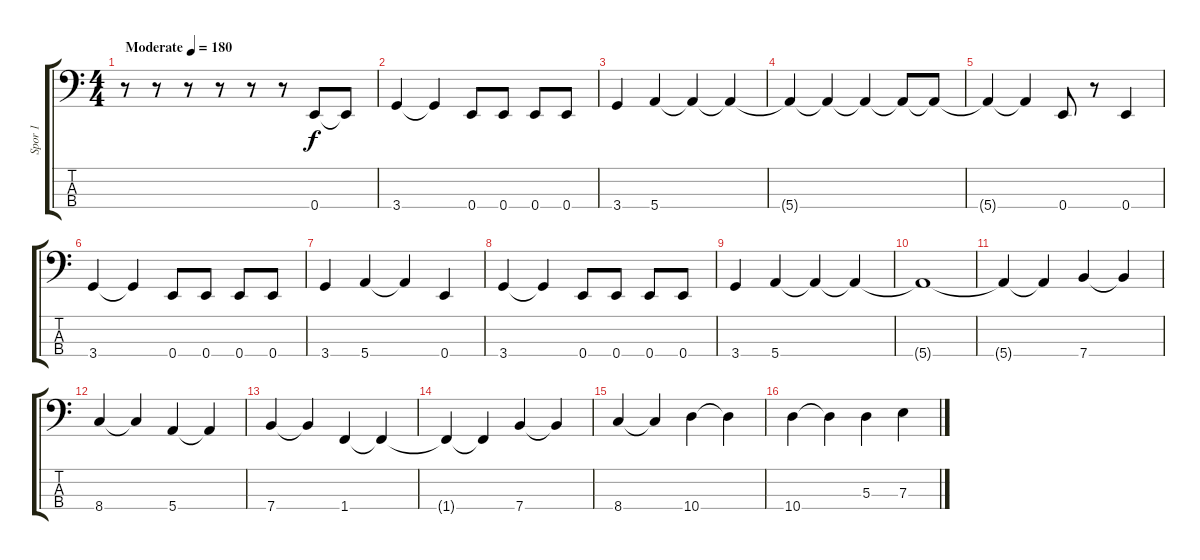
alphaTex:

\track ("Spor 1" "Spor 1") {instrument electricbassfinger}
\staff {score tabs}
\tuning (G2 D2 A1 E1) {hide}
\ts (4 4)
\tempo (180 "Moderate")
\clef f4
\ks c
r.8{dy f instrument electricbassfinger} r.8 r.8 r.8 r.8 r.8 0.4.8 0.4{t}.8 |
3.4.4 3.4{t}.4 0.4.8 0.4.8 0.4.8 0.4.8 |
3.4.4 5.4.4 5.4{t}.4 5.4{t}.4 |
5.4{t}.4 5.4{t}.4 5.4{t}.4 5.4{t}.8 5.4{t}.8 |
5.4{t}.4 5.4{t}.4 0.4.8 r.8 0.4.4 |
3.4.4 3.4{t}.4 0.4.8 0.4.8 0.4.8 0.4.8 |
3.4.4 5.4.4 5.4{t}.4 0.4.4 |
3.4.4 3.4{t}.4 0.4.8 0.4.8 0.4.8 0.4.8 |
3.4.4 5.4.4 5.4{t}.4 5.4{t}.4 |
5.4{t}.1 |
5.4{t}.4 5.4{t}.4 7.4.4 7.4{t}.4 |
8.4.4 8.4{t}.4 5.4.4 5.4{t}.4 |
7.4.4 7.4{t}.4 1.4.4 1.4{t}.4 |
1.4{t}.4 1.4{t}.4 7.4.4 7.4{t}.4 |
8.4.4 8.4{t}.4 10.4.4 10.4{t}.4 |
10.4.4 10.4{t}.4 5.3.4 7.3.4
